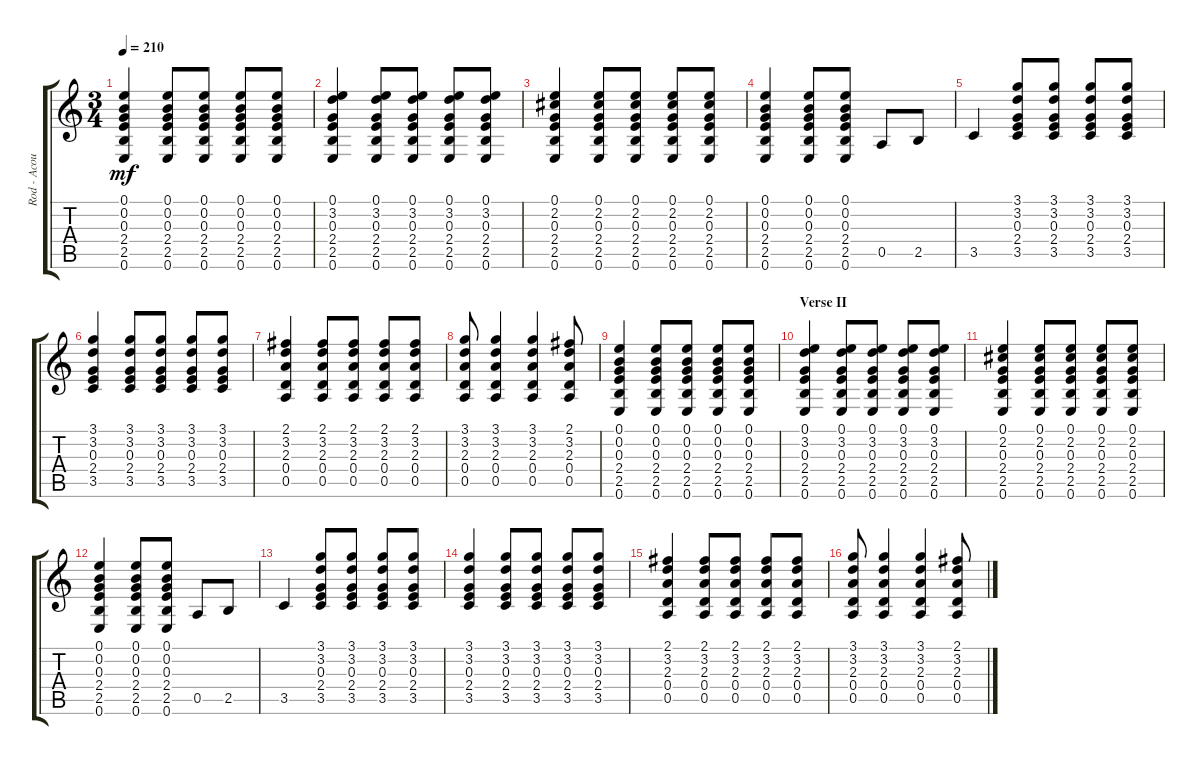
\track ("Rod - Acoustic Guitar " "Rod - Acou") {instrument acousticguitarsteel}
\staff {score tabs}
\tuning (E4 B3 G3 D3 A2 E2) {hide}
\ts (3 4)
\tempo 210
\clef g2
\ks c
(0.1 0.2 0.3 2.4 2.5 0.6).4{dy mf} (0.1 0.2 0.3 2.4 2.5 0.6).8 (0.1 0.2 0.3 2.4 2.5 0.6).8 (0.1 0.2 0.3 2.4 2.5 0.6).8 (0.1 0.2 0.3 2.4 2.5 0.6).8 |
(0.1 3.2 0.3 2.4 2.5 0.6).4 (0.1 3.2 0.3 2.4 2.5 0.6).8 (0.1 3.2 0.3 2.4 2.5 0.6).8 (0.1 3.2 0.3 2.4 2.5 0.6).8 (0.1 3.2 0.3 2.4 2.5 0.6).8 |
(0.1 2.2 0.3 2.4 2.5 0.6).4 (0.1 2.2 0.3 2.4 2.5 0.6).8 (0.1 2.2 0.3 2.4 2.5 0.6).8 (0.1 2.2 0.3 2.4 2.5 0.6).8 (0.1 2.2 0.3 2.4 2.5 0.6).8 |
(0.1 0.2 0.3 2.4 2.5 0.6).4 (0.1 0.2 0.3 2.4 2.5 0.6).8 (0.1 0.2 0.3 2.4 2.5 0.6).8 0.5.8 2.5.8 |
3.5.4 (3.1 3.2 0.3 2.4 3.5).8 (3.1 3.2 0.3 2.4 3.5).8 (3.1 3.2 0.3 2.4 3.5).8 (3.1 3.2 0.3 2.4 3.5).8 |
(3.1 3.2 0.3 2.4 3.5).4 (3.1 3.2 0.3 2.4 3.5).8 (3.1 3.2 0.3 2.4 3.5).8 (3.1 3.2 0.3 2.4 3.5).8 (3.1 3.2 0.3 2.4 3.5).8 |
(2.1 3.2 2.3 0.4 0.5).4 (2.1 3.2 2.3 0.4 0.5).8 (2.1 3.2 2.3 0.4 0.5).8 (2.1 3.2 2.3 0.4 0.5).8 (2.1 3.2 2.3 0.4 0.5).8 |
(3.1 3.2 2.3 0.4 0.5).8 (3.1 3.2 2.3 0.4 0.5).4 (3.1 3.2 2.3 0.4 0.5).4 (2.1 3.2 2.3 0.4 0.5).8 |
(0.1 0.2 0.3 2.4 2.5 0.6).4 (0.1 0.2 0.3 2.4 2.5 0.6).8 (0.1 0.2 0.3 2.4 2.5 0.6).8 (0.1 0.2 0.3 2.4 2.5 0.6).8 (0.1 0.2 0.3 2.4 2.5 0.6).8 |
\section ("" "Verse II")
(0.1 3.2 0.3 2.4 2.5 0.6).4 (0.1 3.2 0.3 2.4 2.5 0.6).8 (0.1 3.2 0.3 2.4 2.5 0.6).8 (0.1 3.2 0.3 2.4 2.5 0.6).8 (0.1 3.2 0.3 2.4 2.5 0.6).8 |
(0.1 2.2 0.3 2.4 2.5 0.6).4 (0.1 2.2 0.3 2.4 2.5 0.6).8 (0.1 2.2 0.3 2.4 2.5 0.6).8 (0.1 2.2 0.3 2.4 2.5 0.6).8 (0.1 2.2 0.3 2.4 2.5 0.6).8 |
(0.1 0.2 0.3 2.4 2.5 0.6).4 (0.1 0.2 0.3 2.4 2.5 0.6).8 (0.1 0.2 0.3 2.4 2.5 0.6).8 0.5.8 2.5.8 |
3.5.4 (3.1 3.2 0.3 2.4 3.5).8 (3.1 3.2 0.3 2.4 3.5).8 (3.1 3.2 0.3 2.4 3.5).8 (3.1 3.2 0.3 2.4 3.5).8 |
(3.1 3.2 0.3 2.4 3.5).4 (3.1 3.2 0.3 2.4 3.5).8 (3.1 3.2 0.3 2.4 3.5).8 (3.1 3.2 0.3 2.4 3.5).8 (3.1 3.2 0.3 2.4 3.5).8 |
(2.1 3.2 2.3 0.4 0.5).4 (2.1 3.2 2.3 0.4 0.5).8 (2.1 3.2 2.3 0.4 0.5).8 (2.1 3.2 2.3 0.4 0.5).8 (2.1 3.2 2.3 0.4 0.5).8 |
(3.1 3.2 2.3 0.4 0.5).8 (3.1 3.2 2.3 0.4 0.5).4 (3.1 3.2 2.3 0.4 0.5).4 (2.1 3.2 2.3 0.4 0.5).8
